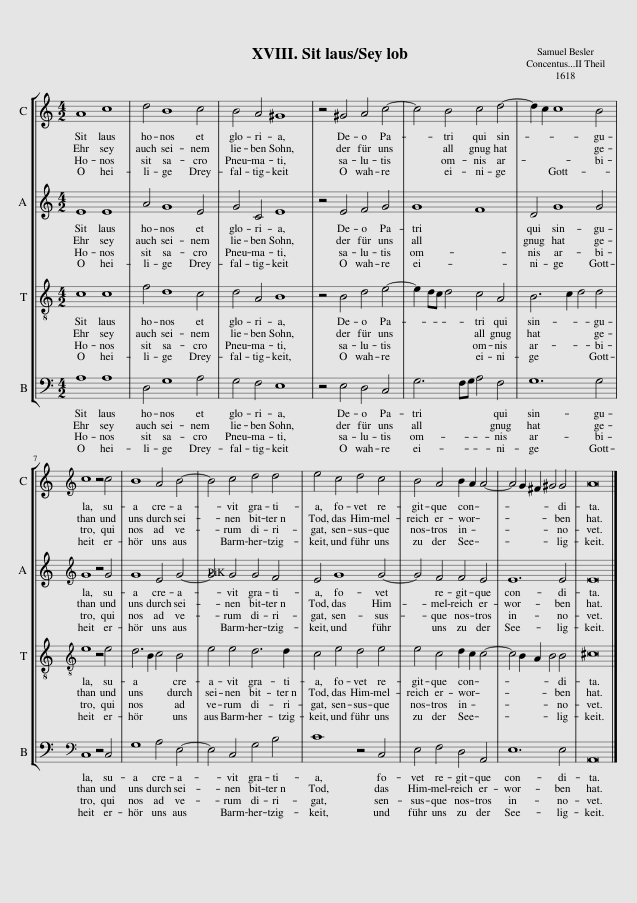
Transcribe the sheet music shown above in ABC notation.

X:1
%%score [ 1 2 3 4 ]
L:1/8
M:4/2
I:linebreak $
K:C
V:1 treble
V:2 treble
V:3 treble-8
V:4 bass
V:1
 A8 c8 | d4 B8 c4 | B4 A4 ^G8 | z4 ^G4 A4 c4- | c4 B4 c4 d4- | %5
 d2 c2 c8 B4 |$[K:treble] c8 z4 c4 | B8 A4 B4- | B4 c4 d4 d4 | e4 c4 d4 c4 | %10
 B4 A4 B2 A2 A4- | A4 G2 ^F2 ^G4 G4 | A16 |] %13
V:2
 E8 E8 | A4 G8 E4 | G4 C4 E8 | z4 E4 F4 G4 | G8 F8 | %5
 D4 G8 G4 |$[K:treble] G8 z4 G4 | G8 E4 G4- | G4 G4 G4 F4 | E4 G8 G4- | %10
 G4 F4 F4 E4 | E12 E4 | E16 |] %13
V:3
 c8 c8 | f4 d8 c4 | d4 A4 B8 | z4 B4 d4 e4- | e2 dc d4 c4 A4 | %5
 B6 c2 d4 d4 |$[K:treble-8] e8 z4 e4 | d6 B2 c4 B4 | e4 e4 d6 d2 | c4 e4 d4 e4 | %10
 e4 c4 d2 c2 c4- | c4 B2 A2 B4 B4 | ^c16 |] %13
V:4
 A,8 A,8 | D,4 G,8 A,4 | G,4 F,4 E,8 | z4 E,4 D,4 C,4 | G,6 F,G, A,4 F,4 | %5
 G,12 G,4 |$[K:bass] C,8 z4 C,4 | G,8 A,4 E,4- | E,4 C,4 G,4 B,4 | C8 z4 C,4 | %10
 E,4 F,4 D,4 A,,4 | E,12 E,4 | A,,16 |] %13
